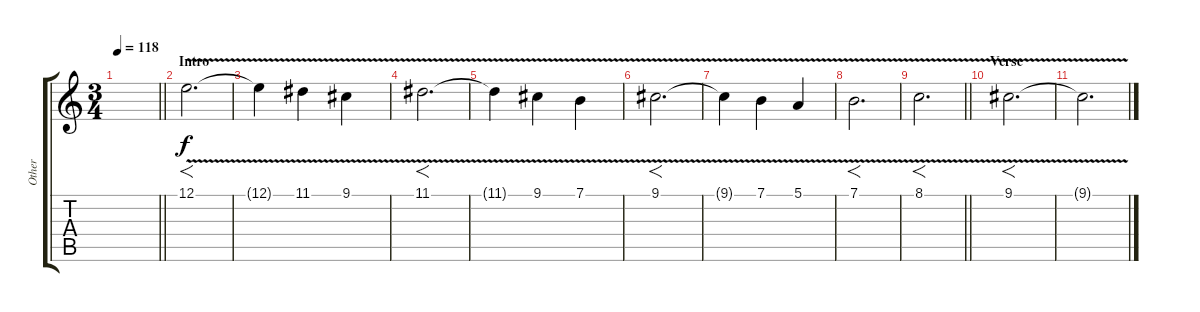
\track ("Other" "Other") {instrument violin}
\staff {score tabs}
\tuning (E4 B3 G3 D3 A2 E2) {hide}
\ts (3 4)
\tempo 118
\clef g2
\barLineRight lightlight
\ks c
|
\section ("" "Intro")
12.1{v}.2{f d txt "" volume 12} |
12.1{v t}.4 11.1{v}.4 9.1{v}.4 |
11.1{v}.2{f d} |
11.1{v t}.4 9.1{v}.4 7.1{v}.4 |
9.1{v}.2{f d} |
9.1{v t}.4 7.1{v}.4 5.1{v}.4 |
7.1{v}.2{f d} |
\barLineRight lightlight
8.1{v}.2{f d} |
\section ("" "Verse")
9.1{v}.2{f d txt "" volume 0} |
9.1{v t}.2{d}
